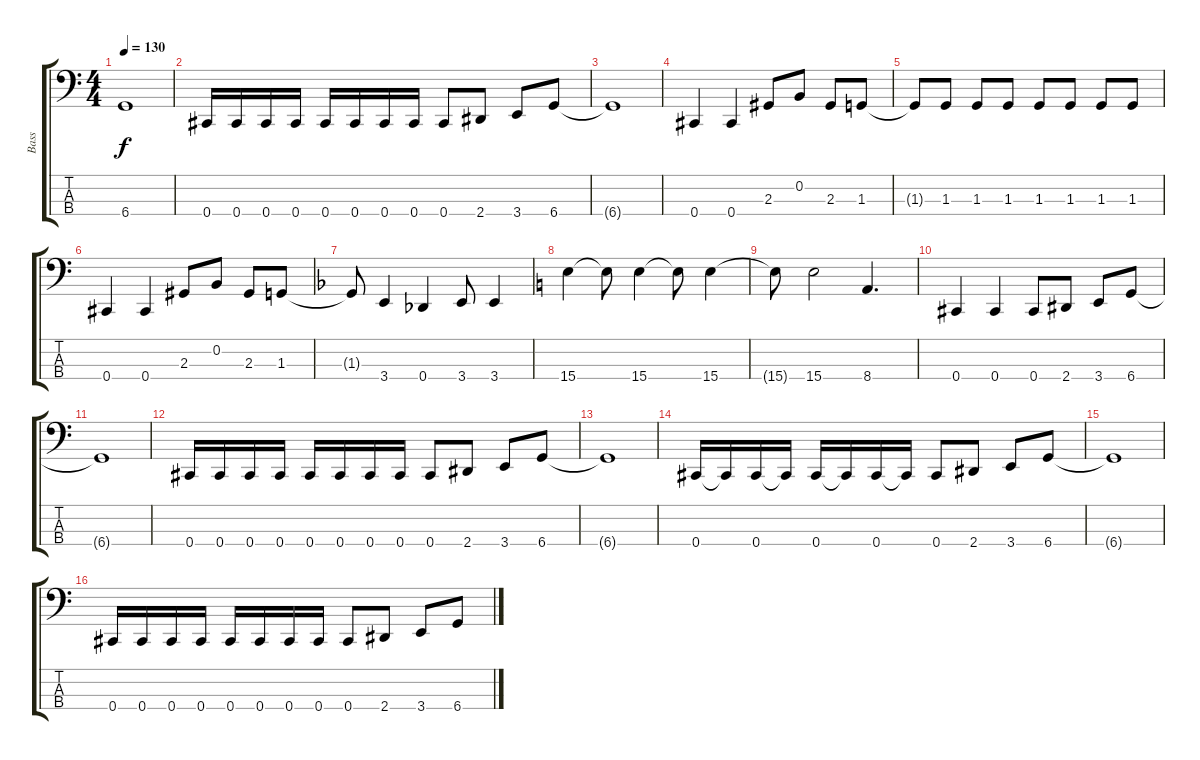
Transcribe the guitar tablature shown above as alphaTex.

\track ("Bass" "Bass") {instrument electricbasspick}
\staff {score tabs}
\tuning (E2 B1 Gb1 Db1) {hide}
\ts (4 4)
\tempo 130
\clef f4
\ks c
6.4{t}.1{dy f} |
0.4.16 0.4.16 0.4.16 0.4.16 0.4.16 0.4.16 0.4.16 0.4.16 0.4.8 2.4.8 3.4.8 6.4.8 |
6.4{t}.1 |
0.4.4 0.4.4 2.3.8 0.2.8 2.3.8 1.3.8 |
1.3{t}.8 1.3.8 1.3.8 1.3.8 1.3.8 1.3.8 1.3.8 1.3.8 |
0.4.4 0.4.4 2.3.8 0.2.8 2.3.8 1.3.8 |
\ks f
1.3{t}.8 3.4.4 0.4.4 3.4.8 3.4.4 |
\ks c
15.4.4 15.4{t}.8 15.4.4 15.4{t}.8 15.4.4 |
15.4{t}.8 15.4.2 8.4.4{d} |
0.4.4 0.4.4 0.4.8 2.4.8 3.4.8 6.4.8 |
6.4{t}.1 |
0.4.16 0.4.16 0.4.16 0.4.16 0.4.16 0.4.16 0.4.16 0.4.16 0.4.8 2.4.8 3.4.8 6.4.8 |
6.4{t}.1 |
0.4.16 0.4{t}.16 0.4.16 0.4{t}.16 0.4.16 0.4{t}.16 0.4.16 0.4{t}.16 0.4.8 2.4.8 3.4.8 6.4.8 |
6.4{t}.1 |
0.4.16 0.4.16 0.4.16 0.4.16 0.4.16 0.4.16 0.4.16 0.4.16 0.4.8 2.4.8 3.4.8 6.4.8
